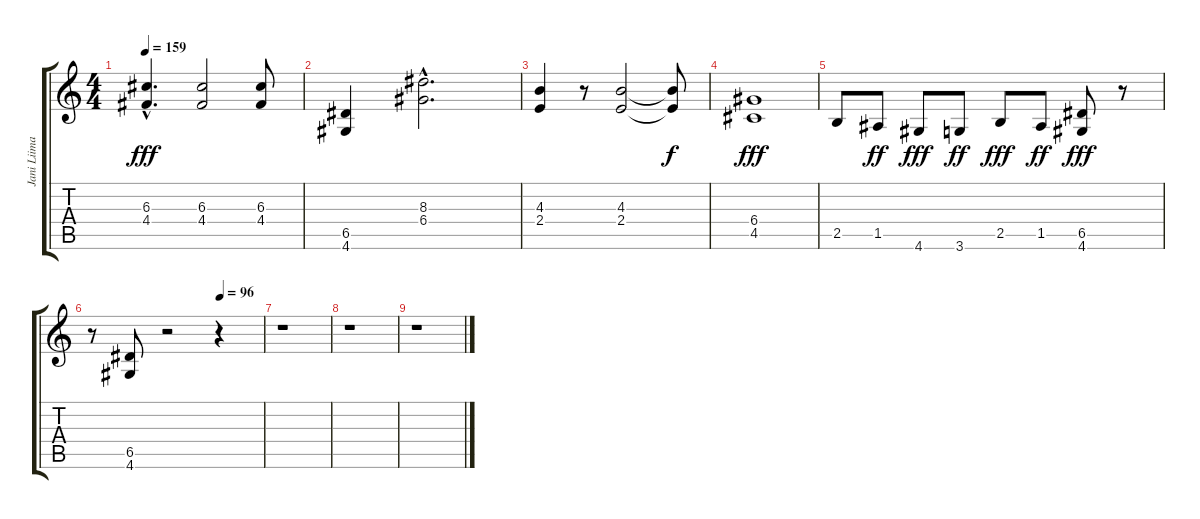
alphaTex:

\track ("Jani Liimatainen" "Jani Liima") {instrument overdrivenguitar}
\staff {score tabs}
\tuning (E4 B3 G3 D3 A2 E2) {hide}
\ts (4 4)
\tempo 159
\clef g2
\ks c
(6.3{hac} 4.4{hac}).4{d dy fff} (6.3 4.4).2 (6.3 4.4).8 |
(6.5 4.6).4 (8.3{hac} 6.4{hac}).2{d} |
(4.3 2.4).4 r.8 (4.3 2.4).2 (4.3{t} 2.4{t}).8{dy f} |
(6.4 4.5).1{dy fff} |
2.5.8 1.5.8{dy ff} 4.6.8{dy fff} 3.6.8{dy ff} 2.5.8{dy fff} 1.5.8{dy ff} (6.5 4.6).8{dy fff} r.8 |
\tempo (96 0.75)
r.8 (6.5 4.6).8 r.2 r.4 |
r.1 |
r.1 |
r.1
